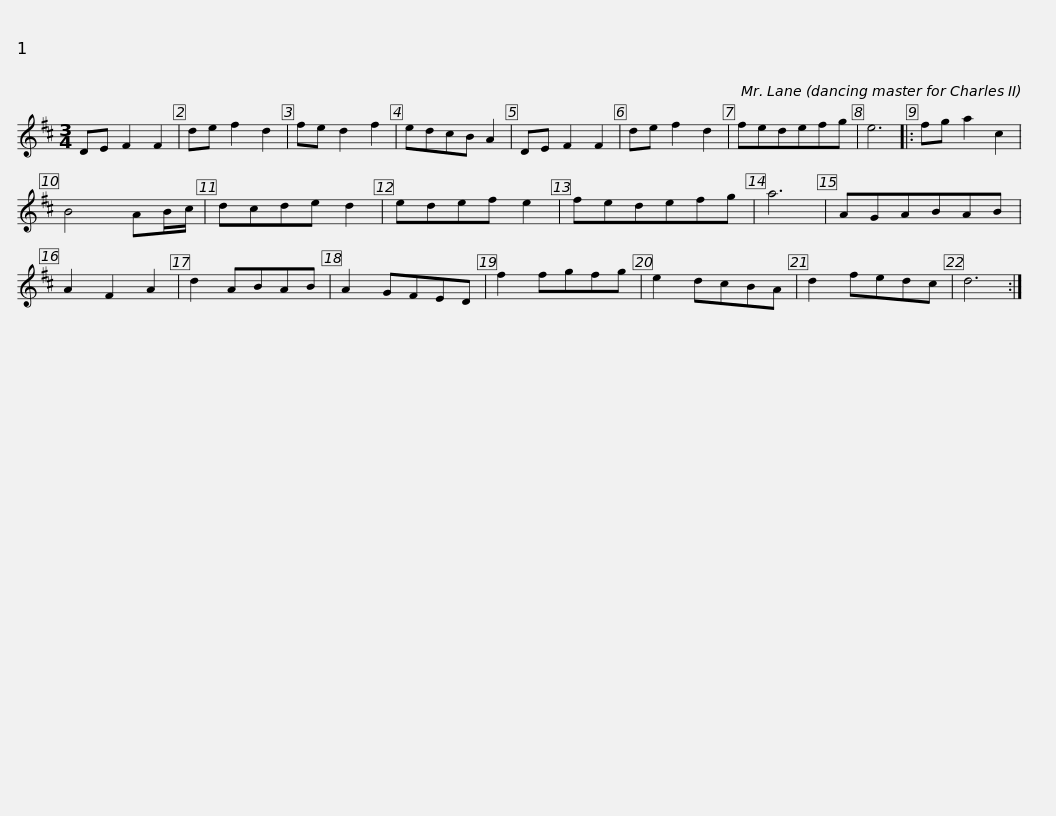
X:1
L:1/8
M:3/4
I:linebreak $
K:D
V:1 treble
V:1
 DE F2 F2 | de f2 d2 | fe d2 f2 | edcB A2 | DE F2 F2 | %5
 de f2 d2 | fedefg | e6 |: fg a2 c2 | B4 AB/c/ |$ %10
 dcde d2 | edef e2 | fedefg | a6 | AGABAB | %15
 A2 F2 A2 | d2 ABAB | A2 GFED | f2 fgfg |$ e2 dcBA | %20
 d2 fedc | d6 :| %22
